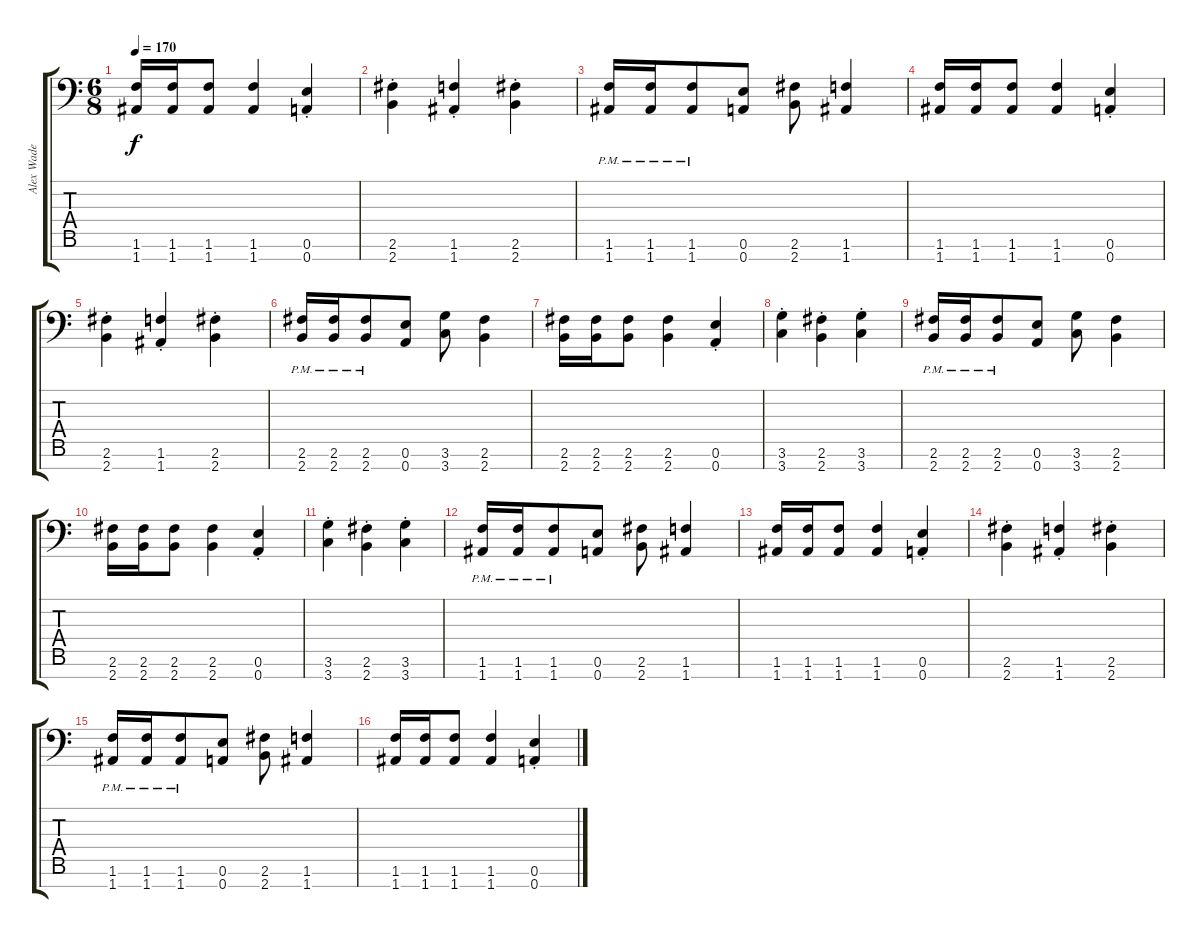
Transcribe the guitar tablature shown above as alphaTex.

\track ("Alex Wade" "Alex Wade") {instrument distortionguitar}
\staff {score tabs}
\tuning (E4 B3 G3 D3 A2 E2 A1) {hide}
\ts (6 8)
\tempo 170
\clef f4
\ks c
(1.6 1.7).16{dy f} (1.6 1.7).16 (1.6 1.7).8 (1.6 1.7).4 (0.6{st} 0.7{st}).4 |
(2.6{st} 2.7{st}).4 (1.6{st} 1.7{st}).4 (2.6{st} 2.7{st}).4 |
(1.6{pm} 1.7{pm}).16 (1.6{pm} 1.7{pm}).16 (1.6{pm} 1.7{pm}).8 (0.6 0.7).8 (2.6 2.7).8 (1.6 1.7).4 |
(1.6 1.7).16 (1.6 1.7).16 (1.6 1.7).8 (1.6 1.7).4 (0.6{st} 0.7{st}).4 |
(2.6{st} 2.7{st}).4 (1.6{st} 1.7{st}).4 (2.6{st} 2.7{st}).4 |
(2.6{pm} 2.7{pm}).16 (2.6{pm} 2.7{pm}).16 (2.6{pm} 2.7{pm}).8 (0.6 0.7).8 (3.6 3.7).8 (2.6 2.7).4 |
(2.6 2.7).16 (2.6 2.7).16 (2.6 2.7).8 (2.6 2.7).4 (0.6{st} 0.7{st}).4 |
(3.6{st} 3.7{st}).4 (2.6{st} 2.7{st}).4 (3.6{st} 3.7{st}).4 |
(2.6{pm} 2.7{pm}).16 (2.6{pm} 2.7{pm}).16 (2.6{pm} 2.7{pm}).8 (0.6 0.7).8 (3.6 3.7).8 (2.6 2.7).4 |
(2.6 2.7).16 (2.6 2.7).16 (2.6 2.7).8 (2.6 2.7).4 (0.6{st} 0.7{st}).4 |
(3.6{st} 3.7{st}).4 (2.6{st} 2.7{st}).4 (3.6{st} 3.7{st}).4 |
(1.6{pm} 1.7{pm}).16 (1.6{pm} 1.7{pm}).16 (1.6{pm} 1.7{pm}).8 (0.6 0.7).8 (2.6 2.7).8 (1.6 1.7).4 |
(1.6 1.7).16 (1.6 1.7).16 (1.6 1.7).8 (1.6 1.7).4 (0.6{st} 0.7{st}).4 |
(2.6{st} 2.7{st}).4 (1.6{st} 1.7{st}).4 (2.6{st} 2.7{st}).4 |
(1.6{pm} 1.7{pm}).16 (1.6{pm} 1.7{pm}).16 (1.6{pm} 1.7{pm}).8 (0.6 0.7).8 (2.6 2.7).8 (1.6 1.7).4 |
(1.6 1.7).16 (1.6 1.7).16 (1.6 1.7).8 (1.6 1.7).4 (0.6{st} 0.7{st}).4
